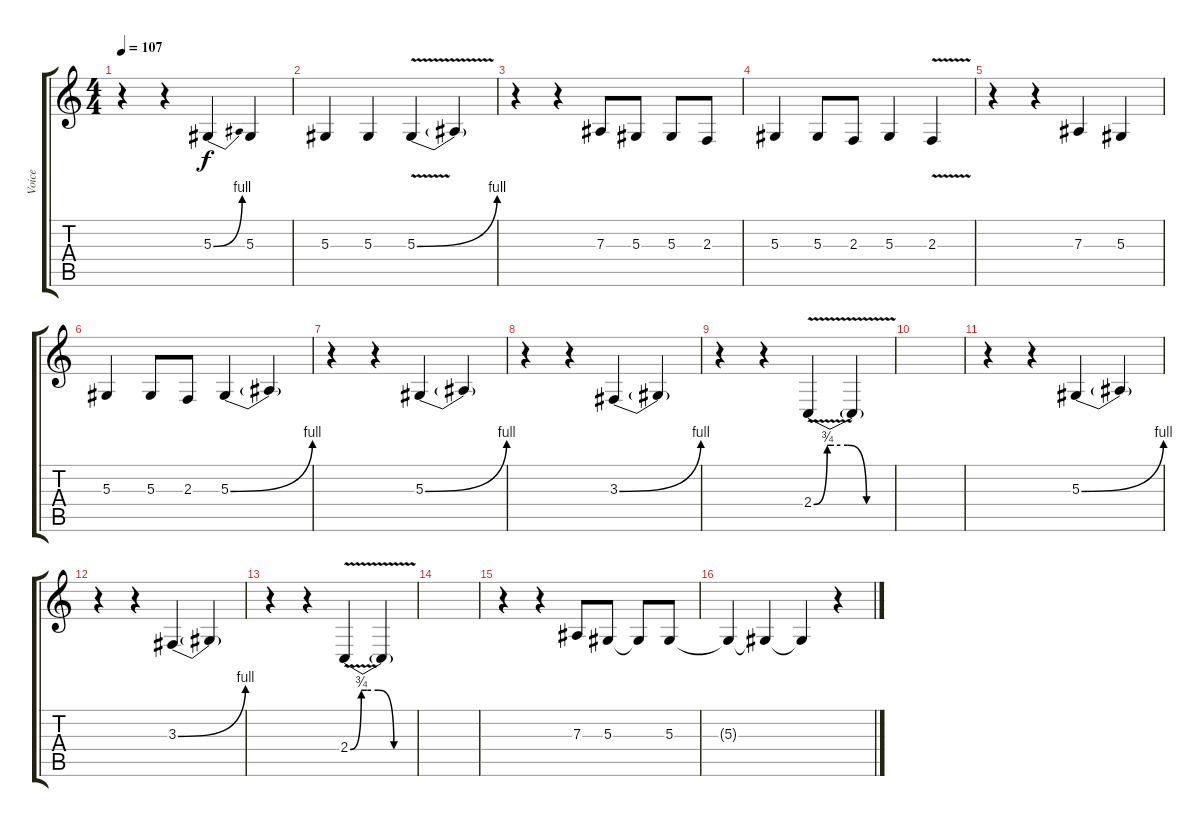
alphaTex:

\track ("Voice" "Voice") {instrument altosax}
\staff {score tabs}
\tuning (C4 G3 Eb3 Bb2 F2 C2) {hide}
\ts (4 4)
\tempo 107
\clef g2
\ks c
r.4{dy f} r.4 5.3{be (bend 0 0 60 4)}.4 5.3.4 |
5.3.4 5.3.4 5.3{be (bend 0 0 60 4) v}.4 5.3{t}.4 |
r.4 r.4 7.3.8 5.3.8 5.3.8 2.3.8 |
5.3.4 5.3.8 2.3.8 5.3.4 2.3{v}.4 |
r.4 r.4 7.3.4 5.3.4 |
5.3.4 5.3.8 2.3.8 5.3{be (bend 0 0 60 4)}.4 5.3{t}.4 |
r.4 r.4 5.3{be (bend 0 0 60 4)}.4 5.3{t}.4 |
r.4 r.4 3.3{be (bend 0 0 60 4)}.4 3.3{t}.4 |
r.4 r.4 2.4{be (custom 0 0 10 3 15 3 25 3 39 0 45 0 60 0) v}.4 2.4{t}.4 |
|
r.4 r.4 5.3{be (bend 0 0 60 4)}.4 5.3{t}.4 |
r.4 r.4 3.3{be (bend 0 0 60 4)}.4 3.3{t}.4 |
r.4 r.4 2.4{be (custom 0 0 10 3 15 3 25 3 39 0 45 0 60 0) v}.4 2.4{t}.4 |
|
\section ("" "")
r.4 r.4 7.3.8 5.3.8 5.3{t}.8 5.3.8 |
5.3{t}.4 5.3{t}.4 5.3{t}.4 r.4
